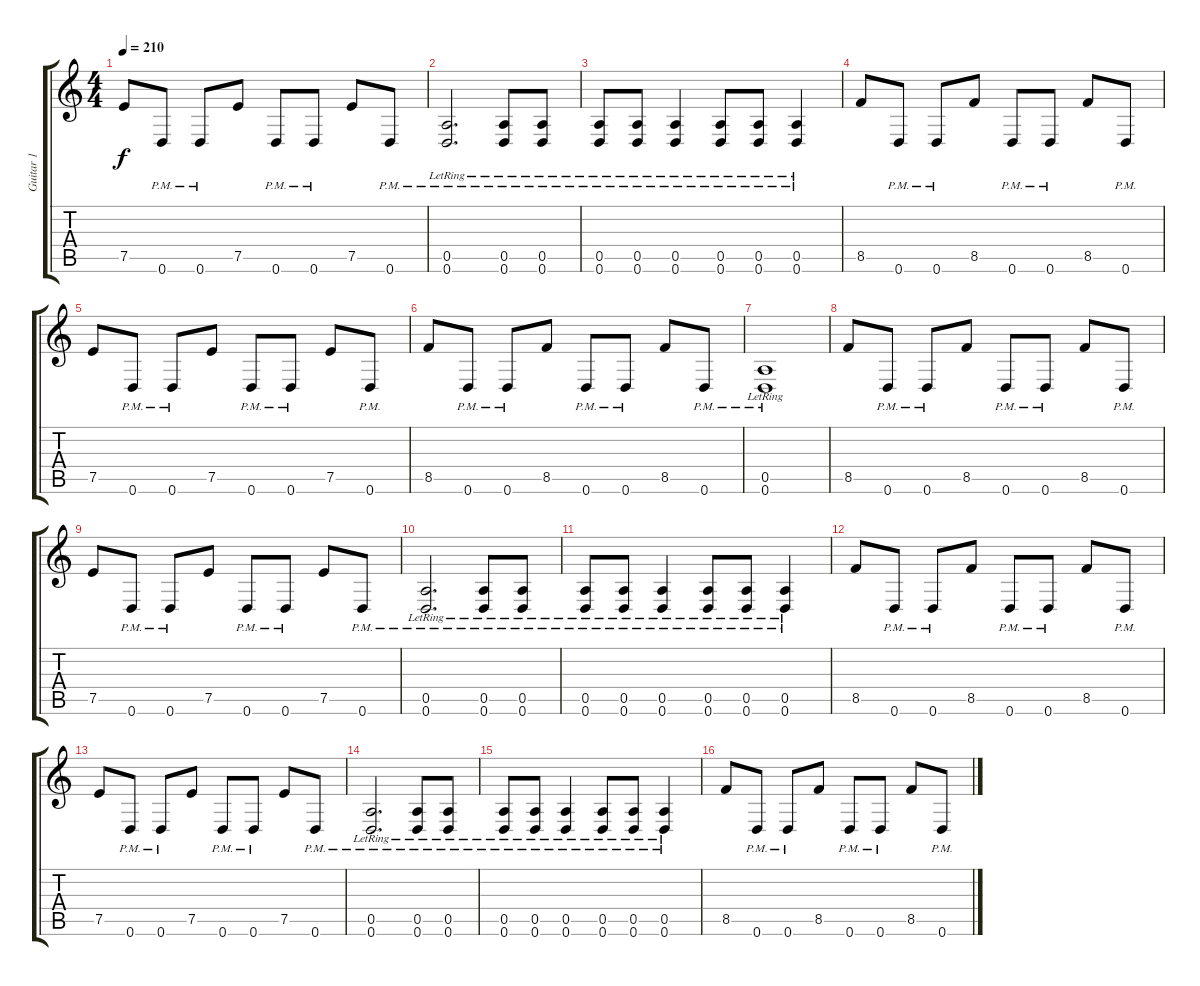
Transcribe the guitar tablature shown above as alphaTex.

\track ("Guitar 1" "Guitar 1") {instrument distortionguitar}
\staff {score tabs}
\tuning (E4 B3 G3 D3 A2 D2) {hide}
\ts (4 4)
\tempo 210
\clef g2
\ks c
7.5.8{dy f} 0.6{pm}.8 0.6{pm}.8 7.5.8 0.6{pm}.8 0.6{pm}.8 7.5.8 0.6{pm}.8 |
(0.5{pm lr} 0.6{pm lr}).2{d} (0.5{pm lr} 0.6{pm lr}).8 (0.5{pm lr} 0.6{pm lr}).8 |
(0.5{pm lr} 0.6{pm lr}).8 (0.5{pm lr} 0.6{pm lr}).8 (0.5{pm lr} 0.6{pm lr}).4 (0.5{pm lr} 0.6{pm lr}).8 (0.5{pm lr} 0.6{pm lr}).8 (0.5{pm lr} 0.6{pm lr}).4 |
8.5.8 0.6{pm}.8 0.6{pm}.8 8.5.8 0.6{pm}.8 0.6{pm}.8 8.5.8 0.6{pm}.8 |
7.5.8 0.6{pm}.8 0.6{pm}.8 7.5.8 0.6{pm}.8 0.6{pm}.8 7.5.8 0.6{pm}.8 |
8.5.8 0.6{pm}.8 0.6{pm}.8 8.5.8 0.6{pm}.8 0.6{pm}.8 8.5.8 0.6{pm}.8 |
(0.5{pm lr} 0.6{pm lr}).1 |
8.5.8 0.6{pm}.8 0.6{pm}.8 8.5.8 0.6{pm}.8 0.6{pm}.8 8.5.8 0.6{pm}.8 |
7.5.8 0.6{pm}.8 0.6{pm}.8 7.5.8 0.6{pm}.8 0.6{pm}.8 7.5.8 0.6{pm}.8 |
(0.5{pm lr} 0.6{pm lr}).2{d} (0.5{pm lr} 0.6{pm lr}).8 (0.5{pm lr} 0.6{pm lr}).8 |
(0.5{pm lr} 0.6{pm lr}).8 (0.5{pm lr} 0.6{pm lr}).8 (0.5{pm lr} 0.6{pm lr}).4 (0.5{pm lr} 0.6{pm lr}).8 (0.5{pm lr} 0.6{pm lr}).8 (0.5{pm lr} 0.6{pm lr}).4 |
8.5.8 0.6{pm}.8 0.6{pm}.8 8.5.8 0.6{pm}.8 0.6{pm}.8 8.5.8 0.6{pm}.8 |
7.5.8 0.6{pm}.8 0.6{pm}.8 7.5.8 0.6{pm}.8 0.6{pm}.8 7.5.8 0.6{pm}.8 |
(0.5{pm lr} 0.6{pm lr}).2{d} (0.5{pm lr} 0.6{pm lr}).8 (0.5{pm lr} 0.6{pm lr}).8 |
(0.5{pm lr} 0.6{pm lr}).8 (0.5{pm lr} 0.6{pm lr}).8 (0.5{pm lr} 0.6{pm lr}).4 (0.5{pm lr} 0.6{pm lr}).8 (0.5{pm lr} 0.6{pm lr}).8 (0.5{pm lr} 0.6{pm lr}).4 |
8.5.8 0.6{pm}.8 0.6{pm}.8 8.5.8 0.6{pm}.8 0.6{pm}.8 8.5.8 0.6{pm}.8
